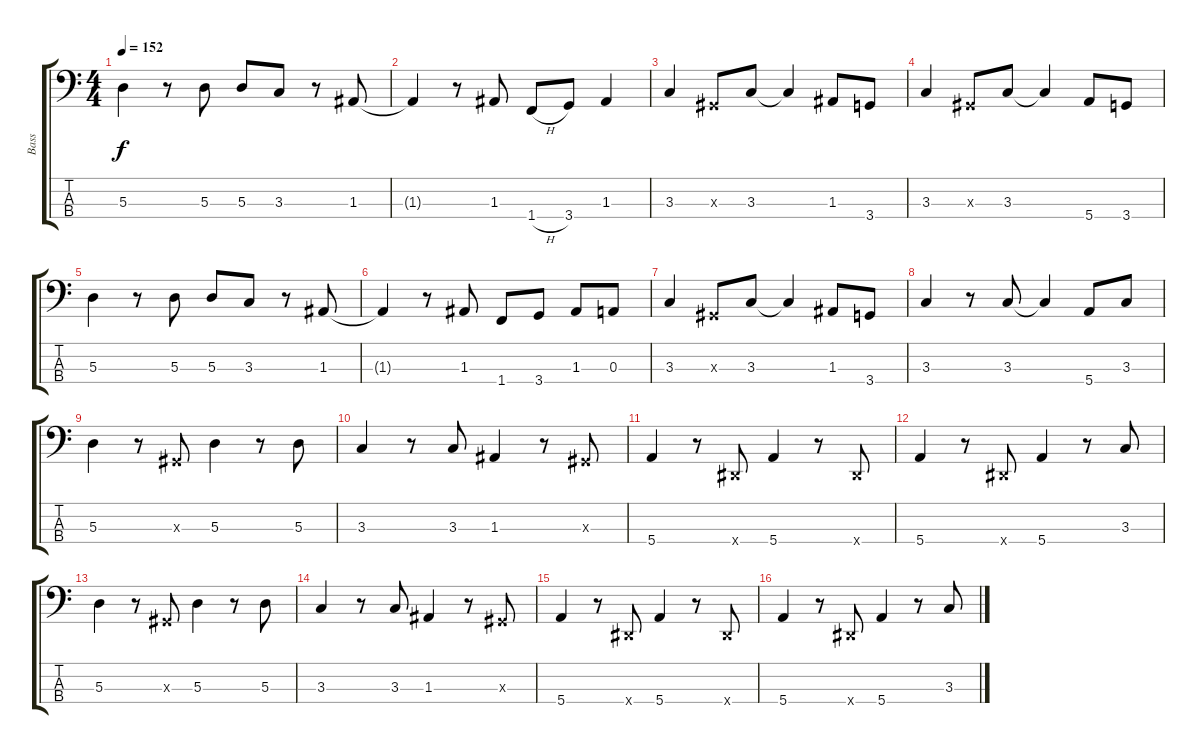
\track ("Bass" "Bass") {instrument electricbassfinger}
\staff {score tabs}
\tuning (G2 D2 A1 E1) {hide}
\ts (4 4)
\tempo 152
\clef f4
\ks c
5.3.4{dy f} r.8 5.3.8 5.3.8 3.3.8 r.8 1.3.8 |
1.3{t}.4 r.8 1.3.8 1.4{h}.8 3.4.8 1.3.4 |
3.3.4 -1.3{x}.8 3.3.8 3.3{t}.4 1.3.8 3.4.8 |
3.3.4 -1.3{x}.8 3.3.8 3.3{t}.4 5.4.8 3.4.8 |
5.3.4 r.8 5.3.8 5.3.8 3.3.8 r.8 1.3.8 |
1.3{t}.4 r.8 1.3.8 1.4.8 3.4.8 1.3.8 0.3.8 |
3.3.4 -1.3{x}.8 3.3.8 3.3{t}.4 1.3.8 3.4.8 |
3.3.4 r.8 3.3.8 3.3{t}.4 5.4.8 3.3.8 |
5.3.4 r.8 -1.3{x}.8 5.3.4 r.8 5.3.8 |
3.3.4 r.8 3.3.8 1.3.4 r.8 -1.3{x}.8 |
5.4.4 r.8 -1.4{x}.8 5.4.4 r.8 -1.4{x}.8 |
5.4.4 r.8 -1.4{x}.8 5.4.4 r.8 3.3.8 |
5.3.4 r.8 -1.3{x}.8 5.3.4 r.8 5.3.8 |
3.3.4 r.8 3.3.8 1.3.4 r.8 -1.3{x}.8 |
5.4.4 r.8 -1.4{x}.8 5.4.4 r.8 -1.4{x}.8 |
5.4.4 r.8 -1.4{x}.8 5.4.4 r.8 3.3.8
